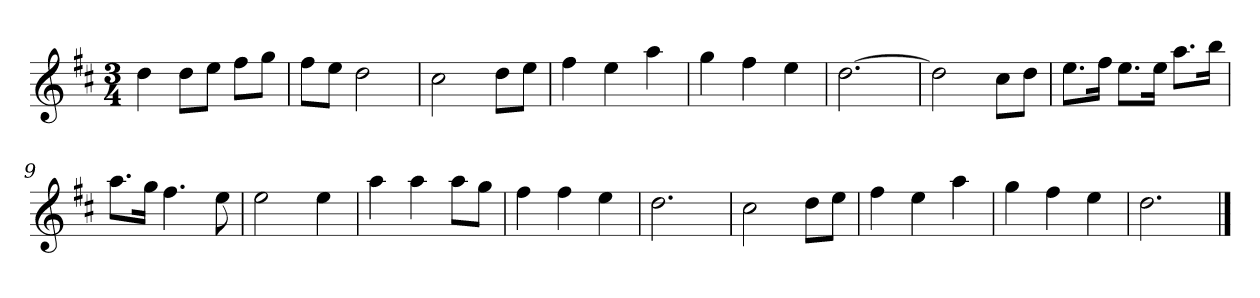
**kern
*part1
*staff1
*k[f#c#]
*M3/4
*MM120
=1
4dd
8ddL
8eeJ
8ff#L
8ggJ
=2
8ff#L
8eeJ
2dd
=3
2cc#
8ddL
8eeJ
=4
4ff#
4ee
4aa
=5
4gg
4ff#
4ee
=6
[2.dd
=7
2dd]
8cc#L
8ddJ
=8
8.eeL
16ff#Jk
8.eeL
16eeJk
8.aaL
16bbJk
=9
8.aaL
16ggJk
4.ff#
8ee
=10
2ee
4ee
=11
4aa
4aa
8aaL
8ggJ
=12
4ff#
4ff#
4ee
=13
2.dd
=14
2cc#
8ddL
8eeJ
=15
4ff#
4ee
4aa
=16
4gg
4ff#
4ee
=17
2.dd
==
*-
